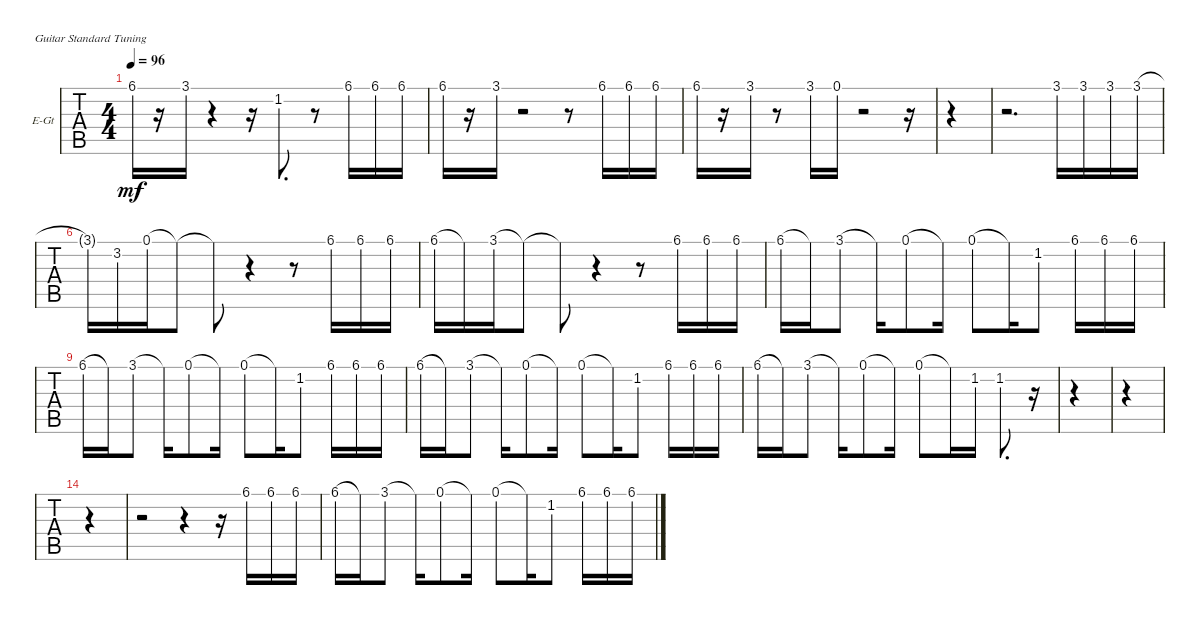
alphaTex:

\bracketExtendMode nobrackets
\firstSystemTrackNameOrientation horizontal
\otherSystemsTrackNameOrientation horizontal
\defaultBarNumberDisplay FirstOfSystem
\track ("vocal" "E-Gt") {instrument electricguitarclean}
\staff {tabs}
\tuning (E4 B3 G3 D3 A2 E2)
\ts (4 4)
\tempo 96
\clef g2
\scale
0.333333
\ks c
6.1.16{dy mf} r.16 3.1.16 r.4 r.16 1.2.8{d} r.8 6.1.16 6.1.16 6.1.16 |
\scale
0.333333 6.1.16 r.16 3.1.16 r.2 r.8 6.1.16 6.1.16 6.1.16 |
\scale
0.333333 6.1.16 r.16 3.1.16 r.8 3.1.16 0.1.16 r.2 r.16 |
\scale
0.333333 |
\scale
0.333333 r.2{d} 3.1.16 3.1.16 3.1.16 3.1.16 |
\scale
0.333333 3.1{t}.16 3.2.16 0.1.16 0.1{t}.8 0.1{t}.8 r.4 r.8 6.1.16 6.1.16 6.1.16 |
\scale
0.333333 6.1.16 6.1{t}.16 3.1.16 3.1{t}.8 3.1{t}.8 r.4 r.8 6.1.16 6.1.16 6.1.16 |
\scale
0.333333 6.1.16 6.1{t}.16 3.1.8 3.1{t}.16 0.1.8 0.1{t}.16 0.1.8 0.1{t}.16 1.2.8 6.1.16 6.1.16 6.1.16 |
\scale
0.333333 6.1.16 6.1{t}.16 3.1.8 3.1{t}.16 0.1.8 0.1{t}.16 0.1.8 0.1{t}.16 1.2.8 6.1.16 6.1.16 6.1.16 |
\scale
0.333333 6.1.16 6.1{t}.16 3.1.8 3.1{t}.16 0.1.8 0.1{t}.16 0.1.8 0.1{t}.16 1.2.8 6.1.16 6.1.16 6.1.16 |
\scale
0.333333 6.1.16 6.1{t}.16 3.1.8 3.1{t}.16 0.1.8 0.1{t}.16 0.1.8 0.1{t}.16 1.2.16 1.2.8{d} r.16 |
\scale
0.333333 |
\scale
0.333333 |
\scale
0.333333 |
\scale
0.333333 r.2 r.4 r.16 6.1.16 6.1.16 6.1.16 |
\scale
0.333333 6.1.16 6.1{t}.16 3.1.8 3.1{t}.16 0.1.8 0.1{t}.16 0.1.8 0.1{t}.16 1.2.8 6.1.16 6.1.16 6.1.16
